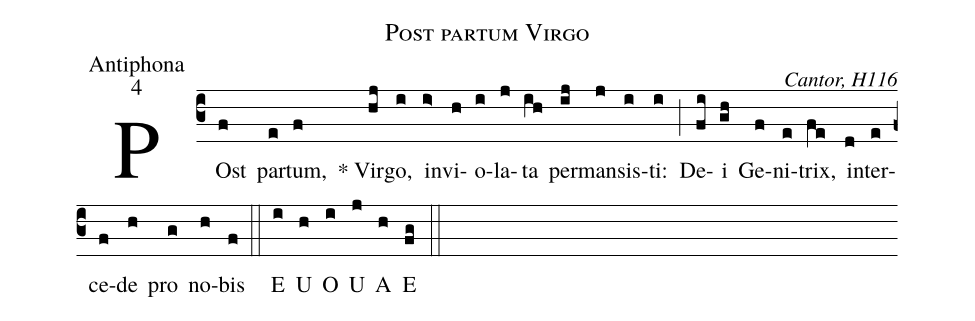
name:Post partum Virgo;
office-part:Antiphona;
mode:4;
commentary:Cantor, H116;
%%
(c3)POst(f) par(e)tum,(f) * Vir(hj)go,(i) in(i>)vi(h)o(i)la(j)ta(ih) per(ij)man(j)sis(i)ti:(i) (;)
De(fi)i(gh) Ge(f)ni(e)trix,(fe) in(d)ter(e)ce(f)de(h) pro(g) no(h)bis(f) (::) E(i) U(h) O(i) U(j) A(h) E(fg) (::)
